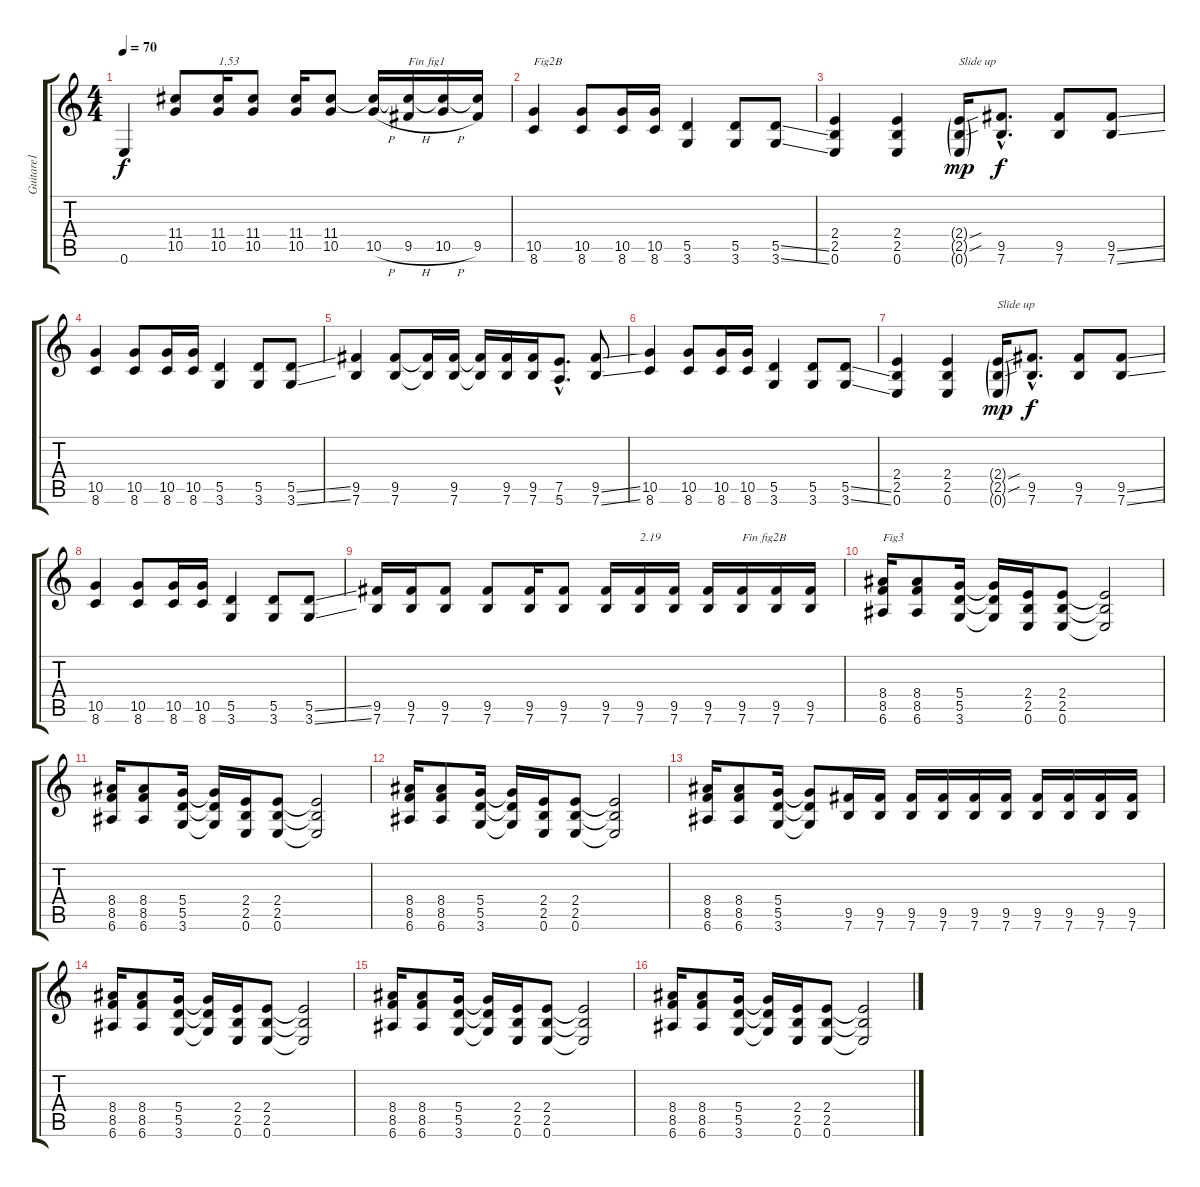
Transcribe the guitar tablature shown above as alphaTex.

\track ("Guitare1" "Guitare1") {instrument overdrivenguitar}
\staff {score tabs}
\tuning (E4 B3 G3 D3 A2 E2) {hide}
\ts (4 4)
\tempo 70
\clef g2
\ks c
0.6.4{dy f} (11.4 10.5).8 (11.4 10.5).16{txt "1.53"} (11.4 10.5).8 (11.4 10.5).16 (11.4 10.5).8 (11.4{t} 10.5{h}).16 (11.4{t} 9.5{h}).16{txt "Fin fig1"} (11.4{t} 10.5{h}).16 (11.4{t} 9.5).16 |
(10.5 8.6).4{txt "Fig2B"} (10.5 8.6).8 (10.5 8.6).16 (10.5 8.6).16 (5.5 3.6).4 (5.5 3.6).8 (5.5{ss} 3.6{ss}).8 |
(2.4 2.5 0.6).4 (2.4 2.5 0.6).4 (2.4{sou g} 2.5{sou g} 0.6{g}).16{txt "Slide up" dy mp} (9.5{hac} 7.6{hac}).8{d dy f} (9.5 7.6).8 (9.5{ss} 7.6{ss}).8 |
(10.5 8.6).4 (10.5 8.6).8 (10.5 8.6).16 (10.5 8.6).16 (5.5 3.6).4 (5.5 3.6).8 (5.5{ss} 3.6{ss}).8 |
(9.5 7.6).4 (9.5 7.6).8 (9.5{t} 7.6{t}).16 (9.5 7.6).16 (9.5{t} 7.6{t}).16 (9.5 7.6).16 (9.5 7.6).16 (7.5{hac} 5.6{hac}).8{d} (9.5{ss} 7.6{ss}).8 |
(10.5 8.6).4 (10.5 8.6).8 (10.5 8.6).16 (10.5 8.6).16 (5.5 3.6).4 (5.5 3.6).8 (5.5{ss} 3.6{ss}).8 |
(2.4 2.5 0.6).4 (2.4 2.5 0.6).4 (2.4{sou g} 2.5{sou g} 0.6{g}).16{txt "Slide up" dy mp} (9.5{hac} 7.6{hac}).8{d dy f} (9.5 7.6).8 (9.5{ss} 7.6{ss}).8 |
(10.5 8.6).4 (10.5 8.6).8 (10.5 8.6).16 (10.5 8.6).16 (5.5 3.6).4 (5.5 3.6).8 (5.5{ss} 3.6{ss}).8 |
(9.5 7.6).16 (9.5 7.6).16 (9.5 7.6).8 (9.5 7.6).8 (9.5 7.6).16 (9.5 7.6).8 (9.5 7.6).16 (9.5 7.6).16{txt "2.19"} (9.5 7.6).16 (9.5 7.6).16 (9.5 7.6).16{txt "Fin fig2B"} (9.5 7.6).16 (9.5 7.6).16 |
(8.4 8.5 6.6).16{txt "Fig3"} (8.4 8.5 6.6).8 (5.4 5.5 3.6).16 (5.4{t} 5.5{t} 3.6{t}).16 (2.4 2.5 0.6).16 (2.4 2.5 0.6).8 (2.4{t} 2.5{t} 0.6{t}).2 |
(8.4 8.5 6.6).16 (8.4 8.5 6.6).8 (5.4 5.5 3.6).16 (5.4{t} 5.5{t} 3.6{t}).16 (2.4 2.5 0.6).16 (2.4 2.5 0.6).8 (2.4{t} 2.5{t} 0.6{t}).2 |
(8.4 8.5 6.6).16 (8.4 8.5 6.6).8 (5.4 5.5 3.6).16 (5.4{t} 5.5{t} 3.6{t}).16 (2.4 2.5 0.6).16 (2.4 2.5 0.6).8 (2.4{t} 2.5{t} 0.6{t}).2 |
(8.4 8.5 6.6).16 (8.4 8.5 6.6).8 (5.4 5.5 3.6).16 (5.4{t} 5.5{t} 3.6{t}).8 (9.5 7.6).16 (9.5 7.6).16 (9.5 7.6).16 (9.5 7.6).16 (9.5 7.6).16 (9.5 7.6).16 (9.5 7.6).16 (9.5 7.6).16 (9.5 7.6).16 (9.5 7.6).16 |
(8.4 8.5 6.6).16 (8.4 8.5 6.6).8 (5.4 5.5 3.6).16 (5.4{t} 5.5{t} 3.6{t}).16 (2.4 2.5 0.6).16 (2.4 2.5 0.6).8 (2.4{t} 2.5{t} 0.6{t}).2 |
(8.4 8.5 6.6).16 (8.4 8.5 6.6).8 (5.4 5.5 3.6).16 (5.4{t} 5.5{t} 3.6{t}).16 (2.4 2.5 0.6).16 (2.4 2.5 0.6).8 (2.4{t} 2.5{t} 0.6{t}).2 |
(8.4 8.5 6.6).16 (8.4 8.5 6.6).8 (5.4 5.5 3.6).16 (5.4{t} 5.5{t} 3.6{t}).16 (2.4 2.5 0.6).16 (2.4 2.5 0.6).8 (2.4{t} 2.5{t} 0.6{t}).2
